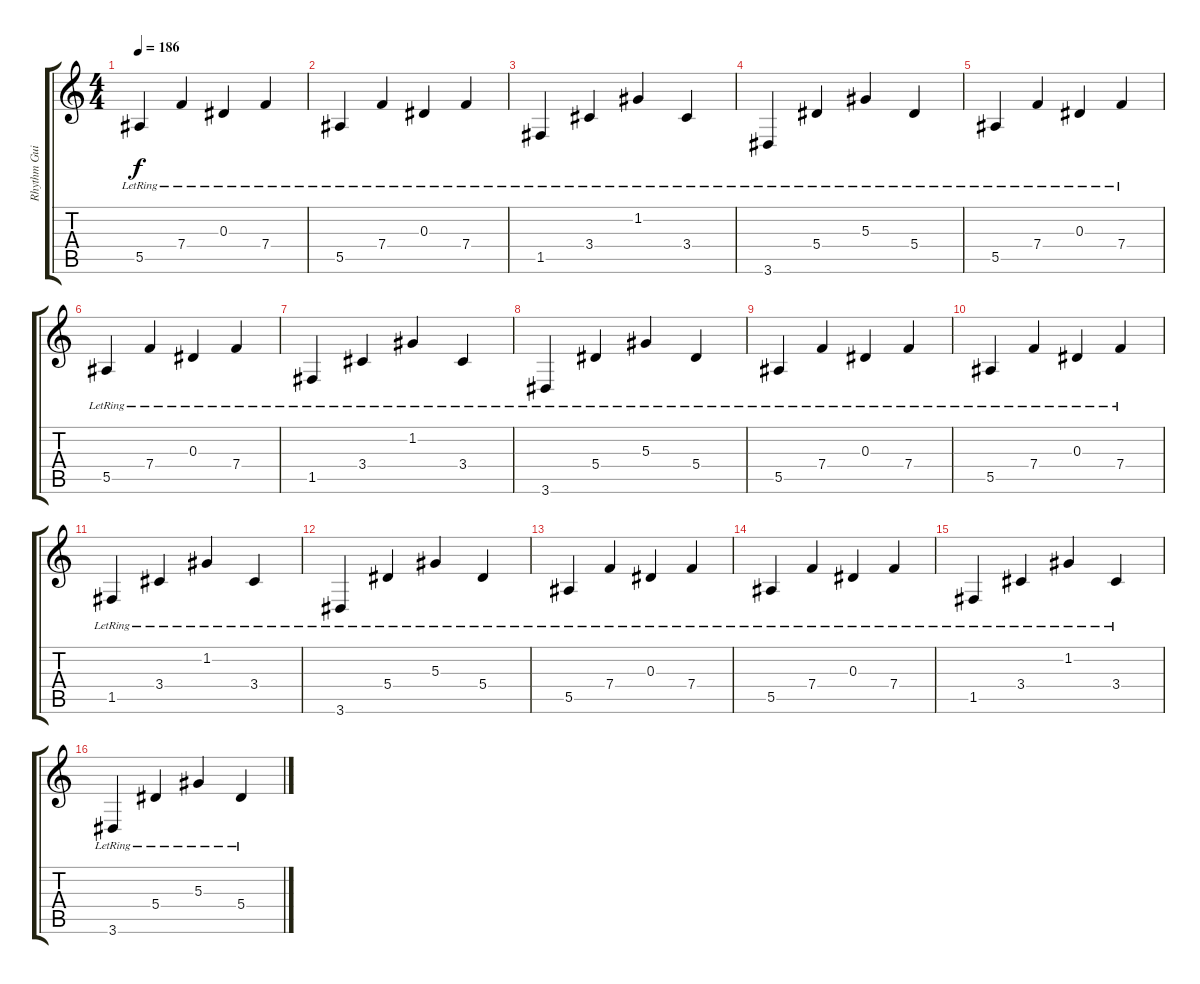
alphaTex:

\track ("Rhythm Guitar" "Rhythm Gui") {instrument distortionguitar}
\staff {score tabs}
\tuning (C4 G3 Eb3 Bb2 F2 C2) {hide}
\ts (4 4)
\section ("" "")
\tempo 186
\clef g2
\ks c
5.5{lr}.4{dy f volume 13 instrument electricguitarjazz} 7.4{lr}.4 0.3{lr}.4 7.4{lr}.4 |
5.5{lr}.4 7.4{lr}.4 0.3{lr}.4 7.4{lr}.4 |
1.5{lr}.4 3.4{lr}.4 1.2{lr}.4 3.4{lr}.4 |
3.6{lr}.4 5.4{lr}.4 5.3{lr}.4 5.4{lr}.4 |
5.5{lr}.4 7.4{lr}.4 0.3{lr}.4 7.4{lr}.4 |
5.5{lr}.4 7.4{lr}.4 0.3{lr}.4 7.4{lr}.4 |
1.5{lr}.4 3.4{lr}.4 1.2{lr}.4 3.4{lr}.4 |
3.6{lr}.4 5.4{lr}.4 5.3{lr}.4 5.4{lr}.4 |
5.5{lr}.4 7.4{lr}.4 0.3{lr}.4 7.4{lr}.4 |
5.5{lr}.4 7.4{lr}.4 0.3{lr}.4 7.4{lr}.4 |
1.5{lr}.4 3.4{lr}.4 1.2{lr}.4 3.4{lr}.4 |
3.6{lr}.4 5.4{lr}.4 5.3{lr}.4 5.4{lr}.4 |
5.5{lr}.4 7.4{lr}.4 0.3{lr}.4 7.4{lr}.4 |
5.5{lr}.4 7.4{lr}.4 0.3{lr}.4 7.4{lr}.4 |
1.5{lr}.4 3.4{lr}.4 1.2{lr}.4 3.4{lr}.4 |
3.6{lr}.4 5.4{lr}.4 5.3{lr}.4 5.4{lr}.4
